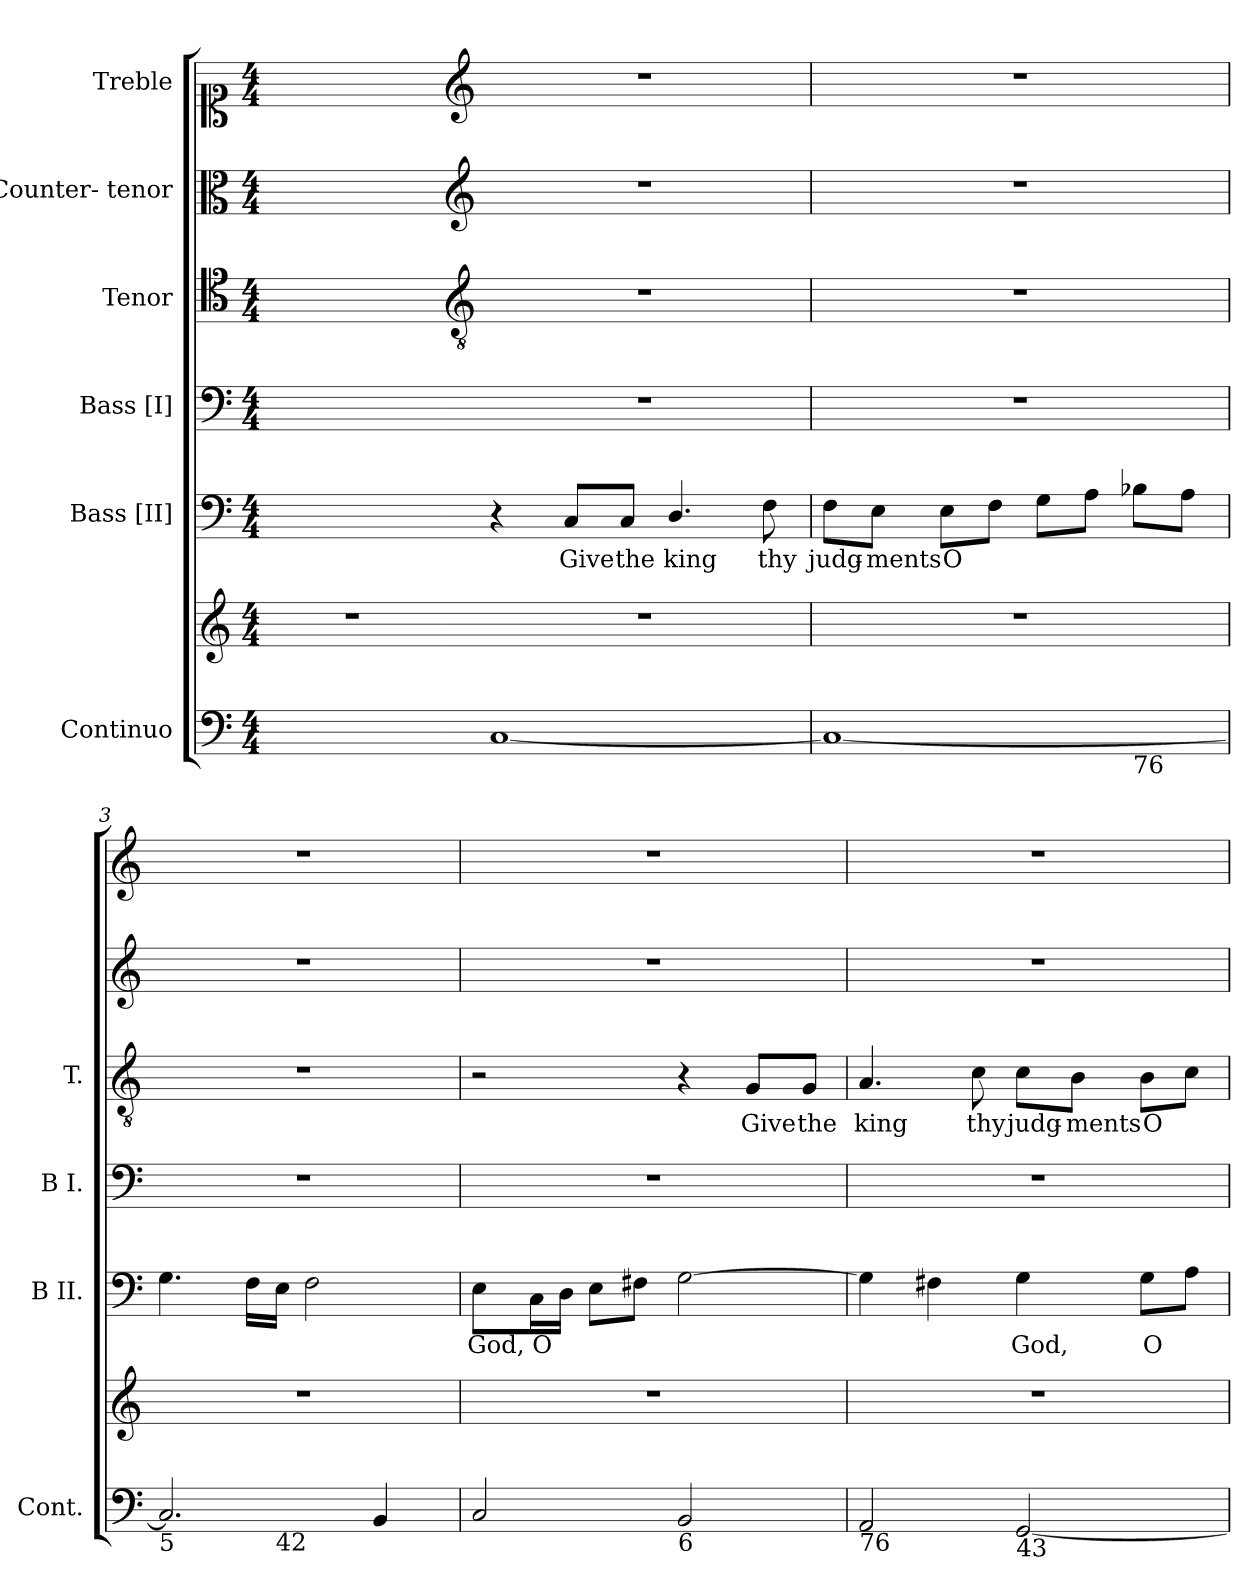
**kern	**kern	**kern	**text	**kern	**kern	**text	**kern	**kern
*part6	*part6	*part5	*part5	*part4	*part3	*part3	*part2	*part1
*staff7	*staff6	*staff5	*staff5	*staff4	*staff3	*staff3	*staff2	*staff1
*I"Continuo	*	*I"Bass [II]	*	*I"Bass [I]	*I"Tenor	*	*I"Counter- tenor	*I"Treble
*I'Cont.	*	*I'B II.	*	*I'B I.	*I'T.	*	*	*
!!LO:PB:g=z
*clefF4	*clefG2	*clefF4	*	*clefF4	*clefC4	*	*clefC3	*clefC1
*	*	*	*	*	*ITrd7c12	*	*	*
*k[]	*k[]	*k[]	*	*k[]	*k[]	*	*k[]	*k[]
*C:	*C:	*C:	*	*C:	*C:	*	*C:	*C:
*M4/4	*M4/4	*M4/4	*	*M4/4	*M4/4	*	*M4/4	*M4/4
=1	=1	=1	=1	=1	=1	=1	=1	=1
1ryy	1r	1ryy	.	1ryy	1ryy	.	1ryy	1ryy
=1-	=1-	=1-	=1-	=1-	=1-	=1-	=1-	=1-
*	*	*	*	*	*clefGv2	*	*clefG2	*clefG2
[1Ci	1r	4r	.	1r	1r	.	1r	1r
!	!	!	!LO:LY:b:color=#000000	!	!	!	!	!
.	.	8Ci/L	Give	.	.	.	.	.
!	!	!	!LO:LY:b:color=#000000	!	!	!	!	!
.	.	8Ci/J	the	.	.	.	.	.
!	!	!	!LO:LY:b:color=#000000	!	!	!	!	!
.	.	4.Di/	king	.	.	.	.	.
!	!	!	!LO:LY:b:color=#000000	!	!	!	!	!
.	.	8Fi\	thy	.	.	.	.	.
=2	=2	=2	=2	=2	=2	=2	=2	=2
!LO:TX:b:t=43	!	!	!	!	!	!	!	!
!	!	!	!LO:LY:b:color=#000000	!	!	!	!	!
*^	*	*	*	*	*	*	*	*
1Ci_	2.ryy	1r	8Fi\L	judg-	1r	1r	.	1r	1r
!	!	!	!	!LO:LY:b:color=#000000	!	!	!	!	!
.	.	.	8Ei\J	-ments	.	.	.	.	.
!	!	!	!	!LO:LY:b:color=#000000	!	!	!	!	!
.	.	.	8Ei\L	O	.	.	.	.	.
.	.	.	8Fi\J	.	.	.	.	.	.
.	.	.	8Gi\L	.	.	.	.	.	.
.	.	.	8Ai\J	.	.	.	.	.	.
!	!LO:TX:b:t=76	!	!	!	!	!	!	!	!
.	4ryy	.	8B-Xi\L	.	.	.	.	.	.
.	.	.	8Ai\J	.	.	.	.	.	.
=3	=3	=3	=3	=3	=3	=3	=3	=3	=3
!LO:TX:b:t=5	!	!	!	!	!	!	!	!	!
2.Ci/]	4..ryy	1r	4.Gi\	.	1r	1r	.	1r	1r
.	.	.	16Fi\LL	.	.	.	.	.	.
!	!LO:TX:b:t=42	!	!	!	!	!	!	!	!
.	2ryy	.	16Ei\JJ	.	.	.	.	.	.
.	.	.	2Fi\	.	.	.	.	.	.
4BBi/	.	.	.	.	.	.	.	.	.
.	16ryy	.	.	.	.	.	.	.	.
*v	*v	*	*	*	*	*	*	*	*
!!LO:LB:g=z
=4	=4	=4	=4	=4	=4	=4	=4	=4
*^	*	*	*	*	*	*	*	*
!	!	!	!	!LO:LY:b:color=#000000	!	!	!	!	!
*v	*v	*	*	*	*	*	*	*	*
2Ci/	1r	8Ei\L	God,	1r	2r	.	1r	1r
!	!	!	!LO:LY:b:color=#000000	!	!	!	!	!
.	.	16Ci\L	O	.	.	.	.	.
.	.	16Di\JJ	.	.	.	.	.	.
.	.	8Ei\L	.	.	.	.	.	.
.	.	8F#Xi\J	.	.	.	.	.	.
!LO:TX:b:t=6	!	!	!	!	!	!	!	!
2BBi/	.	[2Gi\	.	.	4r	.	.	.
!	!	!	!	!	!	!LO:LY:b:color=#000000	!	!
.	.	.	.	.	8GGi/L	Give	.	.
!	!	!	!	!	!	!LO:LY:b:color=#000000	!	!
.	.	.	.	.	8GGi/J	the	.	.
=5	=5	=5	=5	=5	=5	=5	=5	=5
!LO:TX:b:t=76	!	!	!	!	!	!	!	!
!	!	!	!	!	!	!LO:LY:b:color=#000000	!	!
2AAi/	1r	4Gi\]	.	1r	4.AAi/	king	1r	1r
.	.	4F#Xi\	.	.	.	.	.	.
!	!	!	!	!	!	!LO:LY:b:color=#000000	!	!
.	.	.	.	.	8Ci\	thy	.	.
!	!	!	!LO:LY:b:color=#000000	!	!	!	!	!
!LO:TX:b:t=43	!	!	!	!	!	!	!	!
!	!	!	!	!	!	!LO:LY:b:color=#000000	!	!
[2GGi/	.	4Gi\	God,	.	8Ci\L	judg-	.	.
!	!	!	!	!	!	!LO:LY:b:color=#000000	!	!
.	.	.	.	.	8BBi\J	-ments	.	.
!	!	!	!LO:LY:b:color=#000000	!	!	!	!	!
!	!	!	!	!	!	!LO:LY:b:color=#000000	!	!
.	.	8Gi\L	O	.	8BBi\L	O	.	.
.	.	8Ai\J	.	.	8Ci\J	.	.	.
=	=	=	=	=	=	=	=	=
*-	*-	*-	*-	*-	*-	*-	*-	*-
